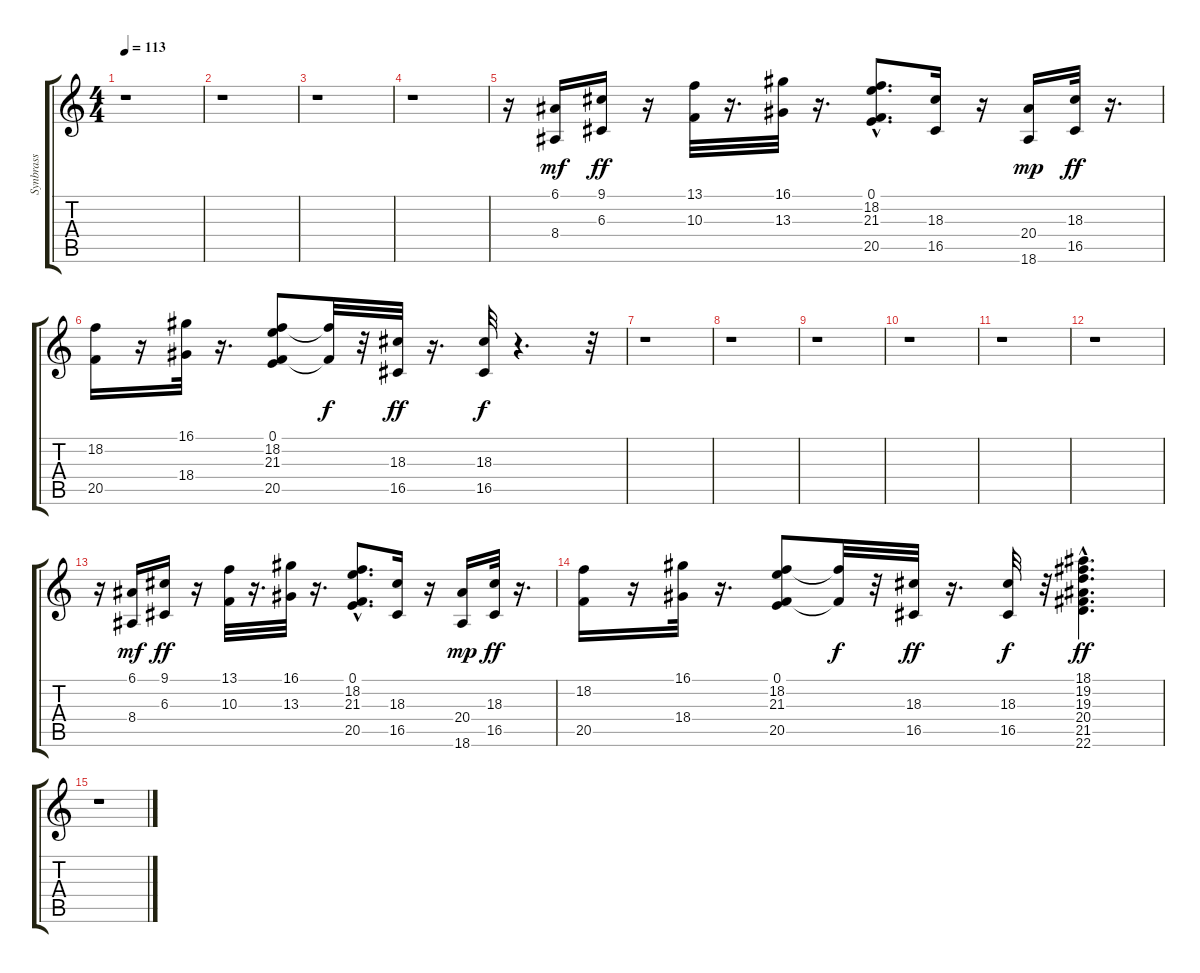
\track ("Synbrass" "Synbrass") {instrument synthbrass1}
\staff {score tabs}
\tuning (E4 B3 G3 D3 A2 E2) {hide}
\ts (4 4)
\tempo 113
\clef g2
\ks c
r.1{dy f} |
r.1 |
r.1 |
r.1 |
r.16 (6.1 8.4).16{dy mf} (9.1 6.3).16{dy ff} r.16 (13.1 10.3).32 r.16{d} (16.1 13.3).32 r.16{d} (0.1{hac} 18.2{hac} 21.3{hac} 20.5{hac}).8{d} (18.3 16.5).16 r.16 (20.4 18.6).16{dy mp} (18.3 16.5).32{dy ff} r.16{d} |
(18.2 20.5).16 r.16 (16.1 18.4).32 r.16{d} (0.1 18.2 21.3 20.5).8 (18.2{t} 20.5{t}).32{dy f} r.32 (18.3 16.5).32{dy ff} r.16{d} (18.3 16.5).32{dy f} r.4{d} r.32 |
r.1 |
r.1 |
r.1 |
r.1 |
r.1 |
r.1 |
r.16 (6.1 8.4).16{dy mf} (9.1 6.3).16{dy ff} r.16 (13.1 10.3).32 r.16{d} (16.1 13.3).32 r.16{d} (0.1{hac} 18.2{hac} 21.3{hac} 20.5{hac}).8{d} (18.3 16.5).16 r.16 (20.4 18.6).16{dy mp} (18.3 16.5).32{dy ff} r.16{d} |
(18.2 20.5).16 r.16 (16.1 18.4).32 r.16{d} (0.1 18.2 21.3 20.5).8 (18.2{t} 20.5{t}).32{dy f} r.32 (18.3 16.5).32{dy ff} r.16{d} (18.3 16.5).32{dy f} r.32 (18.1{hac} 19.2{hac} 19.3{hac} 20.4{hac} 21.5{hac} 22.6{hac}).4{d dy ff} |
r.1
